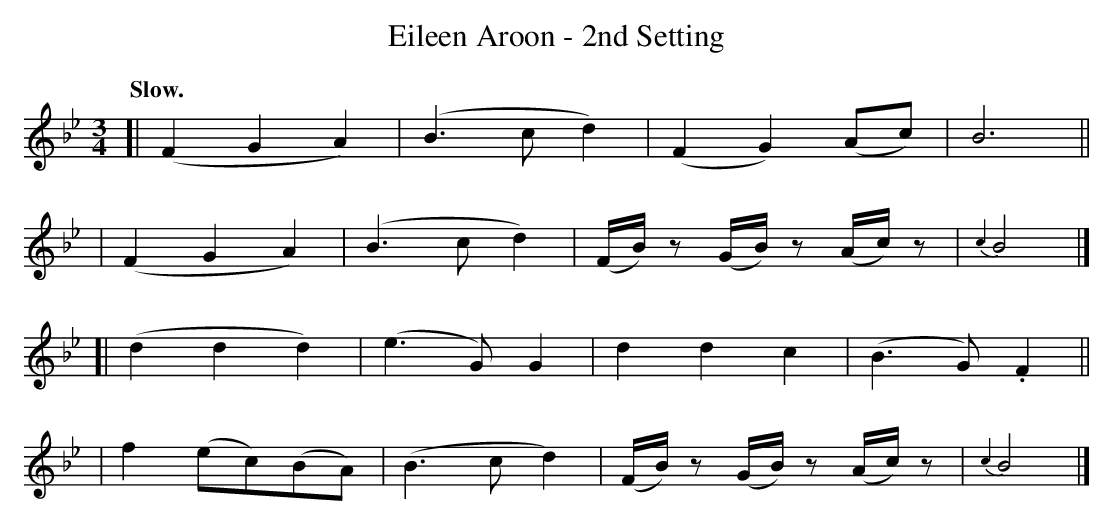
X:1
T: Eileen Aroon - 2nd Setting
Q: "Slow."
M: 3/4
L: 1/8
K: Bb
[| (F2G2A2) | (B2>c2d2) | (F2G2)(Ac) | B6 ||
|  (F2G2A2) | (B2>c2d2) | (F/B/)z (G/B/)z (A/c/)z | {c2}B4 |]
[| (d2d2d2) | (e2>G2)G2 | d2d2c2 | (B2>G2).F2 ||
|  f2(ec)(BA) | (B2>c2d2) | (F/B/)z (G/B/)z (A/c/)z | {c2}B4 |]
